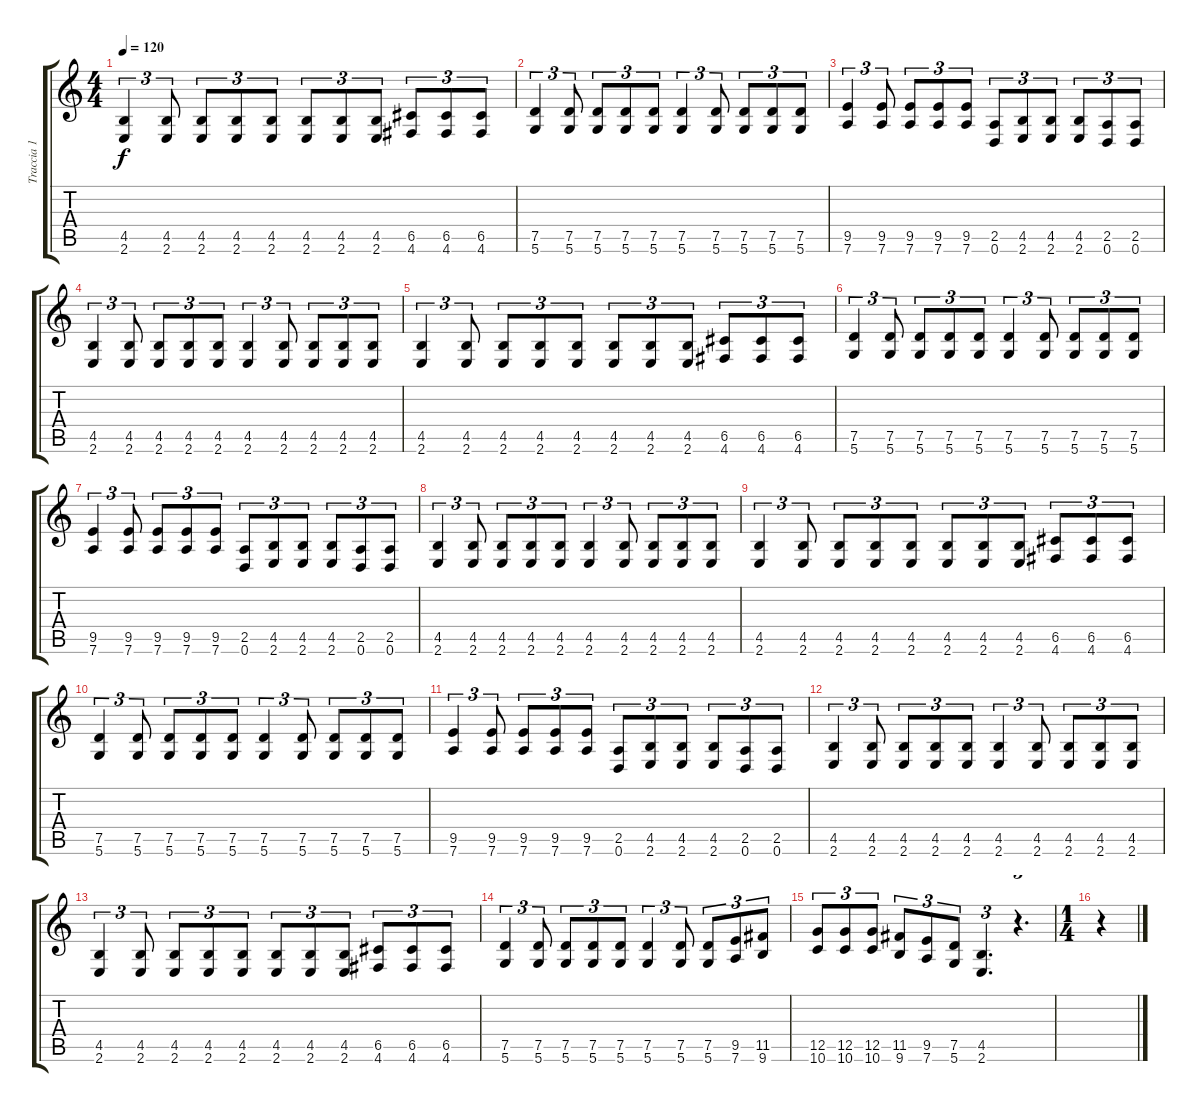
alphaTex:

\track ("Traccia 1" "Traccia 1") {instrument distortionguitar}
\staff {score tabs}
\tuning (D4 A3 F3 C3 G2 D2) {hide}
\ts (4 4)
\tempo 120
\clef g2
\ks c
(4.5 2.6).4{tu (3 2) dy f} (4.5 2.6).8{tu (3 2)} (4.5 2.6).8{tu (3 2)} (4.5 2.6).8{tu (3 2)} (4.5 2.6).8{tu (3 2)} (4.5 2.6).8{tu (3 2)} (4.5 2.6).8{tu (3 2)} (4.5 2.6).8{tu (3 2)} (6.5 4.6).8{tu (3 2)} (6.5 4.6).8{tu (3 2)} (6.5 4.6).8{tu (3 2)} |
(7.5 5.6).4{tu (3 2)} (7.5 5.6).8{tu (3 2)} (7.5 5.6).8{tu (3 2)} (7.5 5.6).8{tu (3 2)} (7.5 5.6).8{tu (3 2)} (7.5 5.6).4{tu (3 2)} (7.5 5.6).8{tu (3 2)} (7.5 5.6).8{tu (3 2)} (7.5 5.6).8{tu (3 2)} (7.5 5.6).8{tu (3 2)} |
(9.5 7.6).4{tu (3 2)} (9.5 7.6).8{tu (3 2)} (9.5 7.6).8{tu (3 2)} (9.5 7.6).8{tu (3 2)} (9.5 7.6).8{tu (3 2)} (2.5 0.6).8{tu (3 2)} (4.5 2.6).8{tu (3 2)} (4.5 2.6).8{tu (3 2)} (4.5 2.6).8{tu (3 2)} (2.5 0.6).8{tu (3 2)} (2.5 0.6).8{tu (3 2)} |
(4.5 2.6).4{tu (3 2)} (4.5 2.6).8{tu (3 2)} (4.5 2.6).8{tu (3 2)} (4.5 2.6).8{tu (3 2)} (4.5 2.6).8{tu (3 2)} (4.5 2.6).4{tu (3 2)} (4.5 2.6).8{tu (3 2)} (4.5 2.6).8{tu (3 2)} (4.5 2.6).8{tu (3 2)} (4.5 2.6).8{tu (3 2)} |
(4.5 2.6).4{tu (3 2)} (4.5 2.6).8{tu (3 2)} (4.5 2.6).8{tu (3 2)} (4.5 2.6).8{tu (3 2)} (4.5 2.6).8{tu (3 2)} (4.5 2.6).8{tu (3 2)} (4.5 2.6).8{tu (3 2)} (4.5 2.6).8{tu (3 2)} (6.5 4.6).8{tu (3 2)} (6.5 4.6).8{tu (3 2)} (6.5 4.6).8{tu (3 2)} |
(7.5 5.6).4{tu (3 2)} (7.5 5.6).8{tu (3 2)} (7.5 5.6).8{tu (3 2)} (7.5 5.6).8{tu (3 2)} (7.5 5.6).8{tu (3 2)} (7.5 5.6).4{tu (3 2)} (7.5 5.6).8{tu (3 2)} (7.5 5.6).8{tu (3 2)} (7.5 5.6).8{tu (3 2)} (7.5 5.6).8{tu (3 2)} |
(9.5 7.6).4{tu (3 2)} (9.5 7.6).8{tu (3 2)} (9.5 7.6).8{tu (3 2)} (9.5 7.6).8{tu (3 2)} (9.5 7.6).8{tu (3 2)} (2.5 0.6).8{tu (3 2)} (4.5 2.6).8{tu (3 2)} (4.5 2.6).8{tu (3 2)} (4.5 2.6).8{tu (3 2)} (2.5 0.6).8{tu (3 2)} (2.5 0.6).8{tu (3 2)} |
(4.5 2.6).4{tu (3 2)} (4.5 2.6).8{tu (3 2)} (4.5 2.6).8{tu (3 2)} (4.5 2.6).8{tu (3 2)} (4.5 2.6).8{tu (3 2)} (4.5 2.6).4{tu (3 2)} (4.5 2.6).8{tu (3 2)} (4.5 2.6).8{tu (3 2)} (4.5 2.6).8{tu (3 2)} (4.5 2.6).8{tu (3 2)} |
(4.5 2.6).4{tu (3 2)} (4.5 2.6).8{tu (3 2)} (4.5 2.6).8{tu (3 2)} (4.5 2.6).8{tu (3 2)} (4.5 2.6).8{tu (3 2)} (4.5 2.6).8{tu (3 2)} (4.5 2.6).8{tu (3 2)} (4.5 2.6).8{tu (3 2)} (6.5 4.6).8{tu (3 2)} (6.5 4.6).8{tu (3 2)} (6.5 4.6).8{tu (3 2)} |
(7.5 5.6).4{tu (3 2)} (7.5 5.6).8{tu (3 2)} (7.5 5.6).8{tu (3 2)} (7.5 5.6).8{tu (3 2)} (7.5 5.6).8{tu (3 2)} (7.5 5.6).4{tu (3 2)} (7.5 5.6).8{tu (3 2)} (7.5 5.6).8{tu (3 2)} (7.5 5.6).8{tu (3 2)} (7.5 5.6).8{tu (3 2)} |
(9.5 7.6).4{tu (3 2)} (9.5 7.6).8{tu (3 2)} (9.5 7.6).8{tu (3 2)} (9.5 7.6).8{tu (3 2)} (9.5 7.6).8{tu (3 2)} (2.5 0.6).8{tu (3 2)} (4.5 2.6).8{tu (3 2)} (4.5 2.6).8{tu (3 2)} (4.5 2.6).8{tu (3 2)} (2.5 0.6).8{tu (3 2)} (2.5 0.6).8{tu (3 2)} |
(4.5 2.6).4{tu (3 2)} (4.5 2.6).8{tu (3 2)} (4.5 2.6).8{tu (3 2)} (4.5 2.6).8{tu (3 2)} (4.5 2.6).8{tu (3 2)} (4.5 2.6).4{tu (3 2)} (4.5 2.6).8{tu (3 2)} (4.5 2.6).8{tu (3 2)} (4.5 2.6).8{tu (3 2)} (4.5 2.6).8{tu (3 2)} |
(4.5 2.6).4{tu (3 2)} (4.5 2.6).8{tu (3 2)} (4.5 2.6).8{tu (3 2)} (4.5 2.6).8{tu (3 2)} (4.5 2.6).8{tu (3 2)} (4.5 2.6).8{tu (3 2)} (4.5 2.6).8{tu (3 2)} (4.5 2.6).8{tu (3 2)} (6.5 4.6).8{tu (3 2)} (6.5 4.6).8{tu (3 2)} (6.5 4.6).8{tu (3 2)} |
(7.5 5.6).4{tu (3 2)} (7.5 5.6).8{tu (3 2)} (7.5 5.6).8{tu (3 2)} (7.5 5.6).8{tu (3 2)} (7.5 5.6).8{tu (3 2)} (7.5 5.6).4{tu (3 2)} (7.5 5.6).8{tu (3 2)} (7.5 5.6).8{tu (3 2)} (9.5 7.6).8{tu (3 2)} (11.5 9.6).8{tu (3 2)} |
(12.5 10.6).8{tu (3 2)} (12.5 10.6).8{tu (3 2)} (12.5 10.6).8{tu (3 2)} (11.5 9.6).8{tu (3 2)} (9.5 7.6).8{tu (3 2)} (7.5 5.6).8{tu (3 2)} (4.5 2.6).4{d tu (3 2)} r.4{d tu (3 2)} |
\ts (1 4)
r.4
